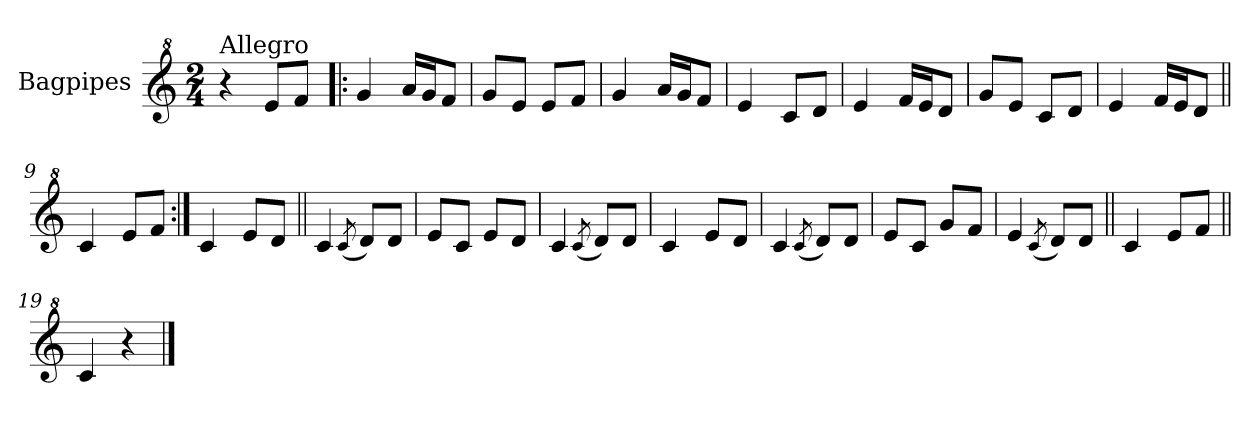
**kern
*part1
*staff1
*I"Bagpipes
*I'Bag
*clefG^2
*k[]
*C:
*M2/4
=1
!LO:TX:a:t=Allegro
4r
8ee/L
8ff/J
=2!|:
4gg/
16aa/LL
16gg/J
8ff/J
=3
8gg/L
8ee/J
8ee/L
8ff/J
=4
4gg/
16aa/LL
16gg/J
8ff/J
=5
4ee/
8cc/L
8dd/J
=6
4ee/
16ff/LL
16ee/J
8dd/J
=7
8gg/L
8ee/J
8cc/L
8dd/J
=8
4ee/
16ff/LL
16ee/J
8dd/J
=9||
4cc/
8ee/L
8ff/J
=10:|!
4cc/
8ee/L
8dd/J
!!LO:LB:g=z
=11||
4cc/
(8qcc/
8dd/L)
8dd/J
=12
8ee/L
8cc/J
8ee/L
8dd/J
=13
4cc/
(8qcc/
8dd/L)
8dd/J
=14
4cc/
8ee/L
8dd/J
=15
4cc/
(8qcc/
8dd/L)
8dd/J
=16
8ee/L
8cc/J
8gg/L
8ff/J
=17
4ee/
(8qcc/
8dd/L)
8dd/J
=18||
4cc/
8ee/L
8ff/J
=19||
4cc/
4r
==
*-
